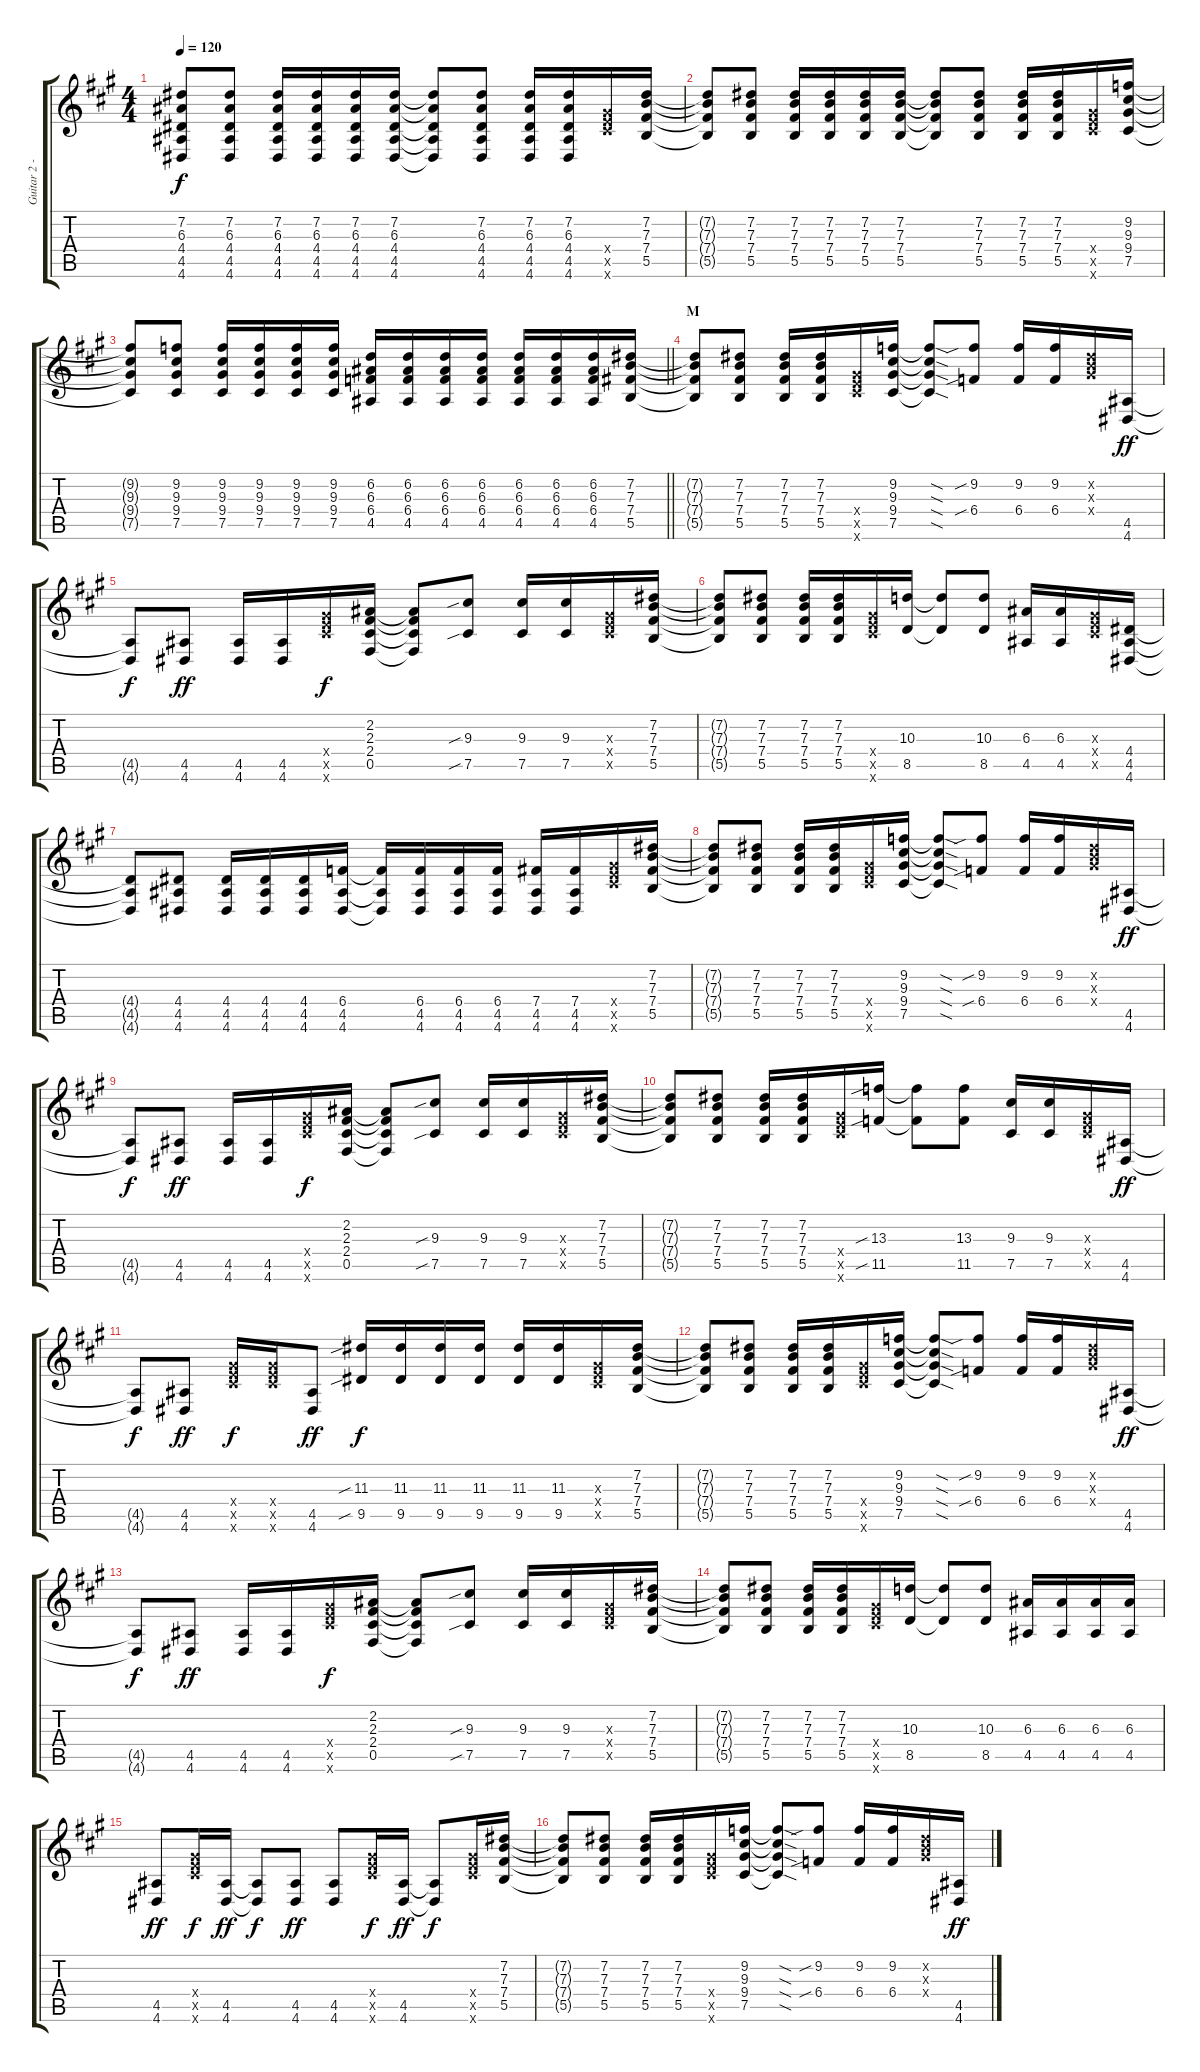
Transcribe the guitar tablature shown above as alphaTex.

\track ("Guitar 2 - Uruha" "Guitar 2 -") {instrument distortionguitar}
\staff {score tabs}
\tuning (Db4 Ab3 E3 B2 Gb2 B1) {hide}
\ts (4 4)
\tempo 120
\clef g2
\ks a
(7.2{t} 6.3{t} 4.4{t} 4.5{t} 4.6{t}).8{dy f} (7.2 6.3 4.4 4.5 4.6).8 (7.2 6.3 4.4 4.5 4.6).16 (7.2 6.3 4.4 4.5 4.6).16 (7.2 6.3 4.4 4.5 4.6).16 (7.2 6.3 4.4 4.5 4.6).16 (7.2{t} 6.3{t} 4.4{t} 4.5{t} 4.6{t}).8 (7.2 6.3 4.4 4.5 4.6).8 (7.2 6.3 4.4 4.5 4.6).16 (7.2 6.3 4.4 4.5 4.6).16 (9.4{x} 10.5{x} 14.6{x}).16 (7.2 7.3 7.4 5.5).16 |
(7.2{t} 7.3{t} 7.4{t} 5.5{t}).8 (7.2 7.3 7.4 5.5).8 (7.2 7.3 7.4 5.5).16 (7.2 7.3 7.4 5.5).16 (7.2 7.3 7.4 5.5).16 (7.2 7.3 7.4 5.5).16 (7.2{t} 7.3{t} 7.4{t} 5.5{t}).8 (7.2 7.3 7.4 5.5).8 (7.2 7.3 7.4 5.5).16 (7.2 7.3 7.4 5.5).16 (9.4{x} 10.5{x} 14.6{x}).16 (9.2 9.3 9.4 7.5).16 |
\barLineRight lightlight
(9.2{t} 9.3{t} 9.4{t} 7.5{t}).8 (9.2 9.3 9.4 7.5).8 (9.2 9.3 9.4 7.5).16 (9.2 9.3 9.4 7.5).16 (9.2 9.3 9.4 7.5).16 (9.2 9.3 9.4 7.5).16 (6.2 6.3 6.4 4.5).16 (6.2 6.3 6.4 4.5).16 (6.2 6.3 6.4 4.5).16 (6.2 6.3 6.4 4.5).16 (6.2 6.3 6.4 4.5).16 (6.2 6.3 6.4 4.5).16 (6.2 6.3 6.4 4.5).16 (7.2 7.3 7.4 5.5).16 |
\section ("" "M")
(7.2{t} 7.3{t} 7.4{t} 5.5{t}).8 (7.2 7.3 7.4 5.5).8 (7.2 7.3 7.4 5.5).16 (7.2 7.3 7.4 5.5).16 (9.4{x} 10.5{x} 14.6{x}).16 (9.2 9.3 9.4 7.5).16 (9.2{sod t} 9.3{sod t} 9.4{sod t} 7.5{sod t}).8 (9.2{sib} 6.4{sib}).8 (9.2 6.4).16 (9.2 6.4).16 (7.2{x} 7.3{x} 9.4{x}).16 (4.5 4.6).16{dy ff} |
(4.5{t} 4.6{t}).8{dy f} (4.5 4.6).8{dy ff} (4.5 4.6).16 (4.5 4.6).16 (9.4{x} 10.5{x} 14.6{x}).16{dy f} (2.2 2.3 2.4 0.5).16 (2.2{t} 2.3{t} 2.4{t} 0.5{t}).8 (9.3{sib} 7.5{sib}).8 (9.3 7.5).16 (9.3 7.5).16 (4.3{x} 5.4{x} 7.5{x}).16 (7.2 7.3 7.4 5.5).16 |
(7.2{t} 7.3{t} 7.4{t} 5.5{t}).8 (7.2 7.3 7.4 5.5).8 (7.2 7.3 7.4 5.5).16 (7.2 7.3 7.4 5.5).16 (9.4{x} 10.5{x} 14.6{x}).16 (10.3 8.5).16 (10.3{t} 8.5{t}).8 (10.3 8.5).8 (6.3 4.5).16 (6.3 4.5).16 (4.3{x} 5.4{x} 7.5{x}).16 (4.4 4.5 4.6).16 |
(4.4{t} 4.5{t} 4.6{t}).8 (4.4 4.5 4.6).8 (4.4 4.5 4.6).16 (4.4 4.5 4.6).16 (4.4 4.5 4.6).16 (6.4 4.5 4.6).16 (6.4{t} 4.5{t} 4.6{t}).16 (6.4 4.5 4.6).16 (6.4 4.5 4.6).16 (6.4 4.5 4.6).16 (7.4 4.5 4.6).16 (7.4 4.5 4.6).16 (9.4{x} 10.5{x} 14.6{x}).16 (7.2 7.3 7.4 5.5).16 |
(7.2{t} 7.3{t} 7.4{t} 5.5{t}).8 (7.2 7.3 7.4 5.5).8 (7.2 7.3 7.4 5.5).16 (7.2 7.3 7.4 5.5).16 (9.4{x} 10.5{x} 14.6{x}).16 (9.2 9.3 9.4 7.5).16 (9.2{sod t} 9.3{sod t} 9.4{sod t} 7.5{sod t}).8 (9.2{sib} 6.4{sib}).8 (9.2 6.4).16 (9.2 6.4).16 (7.2{x} 7.3{x} 9.4{x}).16 (4.5 4.6).16{dy ff} |
(4.5{t} 4.6{t}).8{dy f} (4.5 4.6).8{dy ff} (4.5 4.6).16 (4.5 4.6).16 (9.4{x} 10.5{x} 14.6{x}).16{dy f} (2.2 2.3 2.4 0.5).16 (2.2{t} 2.3{t} 2.4{t} 0.5{t}).8 (9.3{sib} 7.5{sib}).8 (9.3 7.5).16 (9.3 7.5).16 (4.3{x} 5.4{x} 7.5{x}).16 (7.2 7.3 7.4 5.5).16 |
(7.2{t} 7.3{t} 7.4{t} 5.5{t}).8 (7.2 7.3 7.4 5.5).8 (7.2 7.3 7.4 5.5).16 (7.2 7.3 7.4 5.5).16 (9.4{x} 10.5{x} 14.6{x}).16 (13.3{sib} 11.5{sib}).16 (13.3{t} 11.5{t}).8 (13.3 11.5).8 (9.3 7.5).16 (9.3 7.5).16 (4.3{x} 5.4{x} 7.5{x}).16 (4.5 4.6).16{dy ff} |
(4.5{t} 4.6{t}).8{dy f} (4.5 4.6).8{dy ff} (9.4{x} 10.5{x} 14.6{x}).16{dy f} (9.4{x} 10.5{x} 14.6{x}).16 (4.5 4.6).8{dy ff} (11.3{sib} 9.5{sib}).16{dy f} (11.3 9.5).16 (11.3 9.5).16 (11.3 9.5).16 (11.3 9.5).16 (11.3 9.5).16 (4.3{x} 5.4{x} 7.5{x}).16 (7.2 7.3 7.4 5.5).16 |
(7.2{t} 7.3{t} 7.4{t} 5.5{t}).8 (7.2 7.3 7.4 5.5).8 (7.2 7.3 7.4 5.5).16 (7.2 7.3 7.4 5.5).16 (9.4{x} 10.5{x} 14.6{x}).16 (9.2 9.3 9.4 7.5).16 (9.2{sod t} 9.3{sod t} 9.4{sod t} 7.5{sod t}).8 (9.2{sib} 6.4{sib}).8 (9.2 6.4).16 (9.2 6.4).16 (7.2{x} 7.3{x} 9.4{x}).16 (4.5 4.6).16{dy ff} |
(4.5{t} 4.6{t}).8{dy f} (4.5 4.6).8{dy ff} (4.5 4.6).16 (4.5 4.6).16 (9.4{x} 10.5{x} 14.6{x}).16{dy f} (2.2 2.3 2.4 0.5).16 (2.2{t} 2.3{t} 2.4{t} 0.5{t}).8 (9.3{sib} 7.5{sib}).8 (9.3 7.5).16 (9.3 7.5).16 (4.3{x} 5.4{x} 7.5{x}).16 (7.2 7.3 7.4 5.5).16 |
(7.2{t} 7.3{t} 7.4{t} 5.5{t}).8 (7.2 7.3 7.4 5.5).8 (7.2 7.3 7.4 5.5).16 (7.2 7.3 7.4 5.5).16 (9.4{x} 10.5{x} 14.6{x}).16 (10.3 8.5).16 (10.3{t} 8.5{t}).8 (10.3 8.5).8 (6.3 4.5).16 (6.3 4.5).16 (6.3 4.5).16 (6.3 4.5).16 |
(4.5 4.6).8{dy ff} (9.4{x} 10.5{x} 14.6{x}).16{dy f} (4.5 4.6).16{dy ff} (4.5{t} 4.6{t}).8{dy f} (4.5 4.6).8{dy ff} (4.5 4.6).8 (9.4{x} 10.5{x} 14.6{x}).16{dy f} (4.5 4.6).16{dy ff} (4.5{t} 4.6{t}).8{dy f} (9.4{x} 10.5{x} 14.6{x}).16 (7.2 7.3 7.4 5.5).16 |
(7.2{t} 7.3{t} 7.4{t} 5.5{t}).8 (7.2 7.3 7.4 5.5).8 (7.2 7.3 7.4 5.5).16 (7.2 7.3 7.4 5.5).16 (9.4{x} 10.5{x} 14.6{x}).16 (9.2 9.3 9.4 7.5).16 (9.2{sod t} 9.3{sod t} 9.4{sod t} 7.5{sod t}).8 (9.2{sib} 6.4{sib}).8 (9.2 6.4).16 (9.2 6.4).16 (7.2{x} 7.3{x} 9.4{x}).16 (4.5 4.6).16{dy ff}
